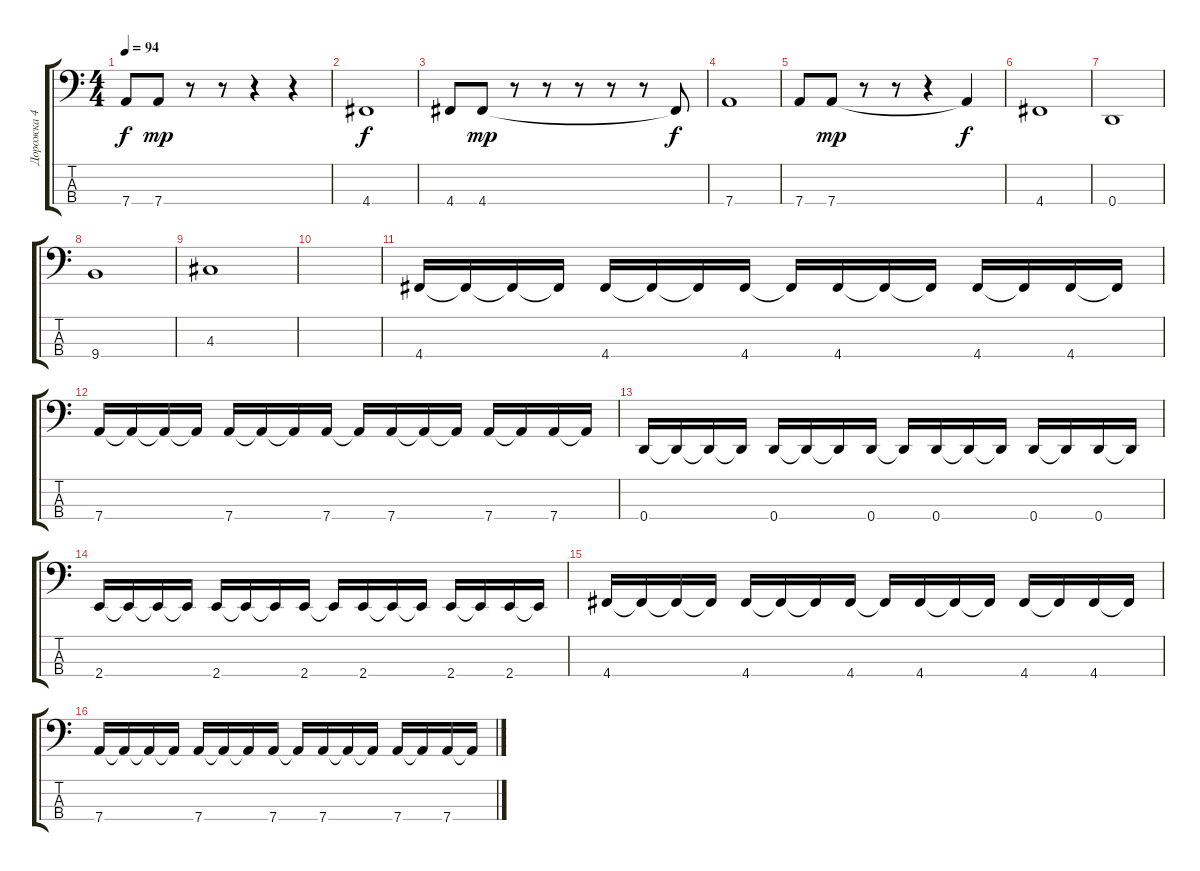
\track ("Дорожка 4" "Дорожка 4") {instrument electricbassfinger}
\staff {score tabs}
\tuning (G2 D2 A1 D1) {hide}
\ts (4 4)
\tempo 94
\clef f4
\ks c
7.4.8{dy f} 7.4.8{dy mp} r.8 r.8 r.4 r.4 |
4.4.1{dy f} |
4.4.8 4.4.8{dy mp} r.8 r.8 r.8 r.8 r.8 4.4{t}.8{dy f} |
7.4.1 |
7.4.8 7.4.8{dy mp} r.8 r.8 r.4 7.4{t}.4{dy f} |
4.4.1 |
0.4.1 |
9.4.1 |
4.3.1 |
|
4.4.16 4.4{t}.16 4.4{t}.16 4.4{t}.16 4.4.16 4.4{t}.16 4.4{t}.16 4.4.16 4.4{t}.16 4.4.16 4.4{t}.16 4.4{t}.16 4.4.16 4.4{t}.16 4.4.16 4.4{t}.16 |
7.4.16 7.4{t}.16 7.4{t}.16 7.4{t}.16 7.4.16 7.4{t}.16 7.4{t}.16 7.4.16 7.4{t}.16 7.4.16 7.4{t}.16 7.4{t}.16 7.4.16 7.4{t}.16 7.4.16 7.4{t}.16 |
0.4.16 0.4{t}.16 0.4{t}.16 0.4{t}.16 0.4.16 0.4{t}.16 0.4{t}.16 0.4.16 0.4{t}.16 0.4.16 0.4{t}.16 0.4{t}.16 0.4.16 0.4{t}.16 0.4.16 0.4{t}.16 |
2.4.16 2.4{t}.16 2.4{t}.16 2.4{t}.16 2.4.16 2.4{t}.16 2.4{t}.16 2.4.16 2.4{t}.16 2.4.16 2.4{t}.16 2.4{t}.16 2.4.16 2.4{t}.16 2.4.16 2.4{t}.16 |
4.4.16 4.4{t}.16 4.4{t}.16 4.4{t}.16 4.4.16 4.4{t}.16 4.4{t}.16 4.4.16 4.4{t}.16 4.4.16 4.4{t}.16 4.4{t}.16 4.4.16 4.4{t}.16 4.4.16 4.4{t}.16 |
7.4.16 7.4{t}.16 7.4{t}.16 7.4{t}.16 7.4.16 7.4{t}.16 7.4{t}.16 7.4.16 7.4{t}.16 7.4.16 7.4{t}.16 7.4{t}.16 7.4.16 7.4{t}.16 7.4.16 7.4{t}.16
